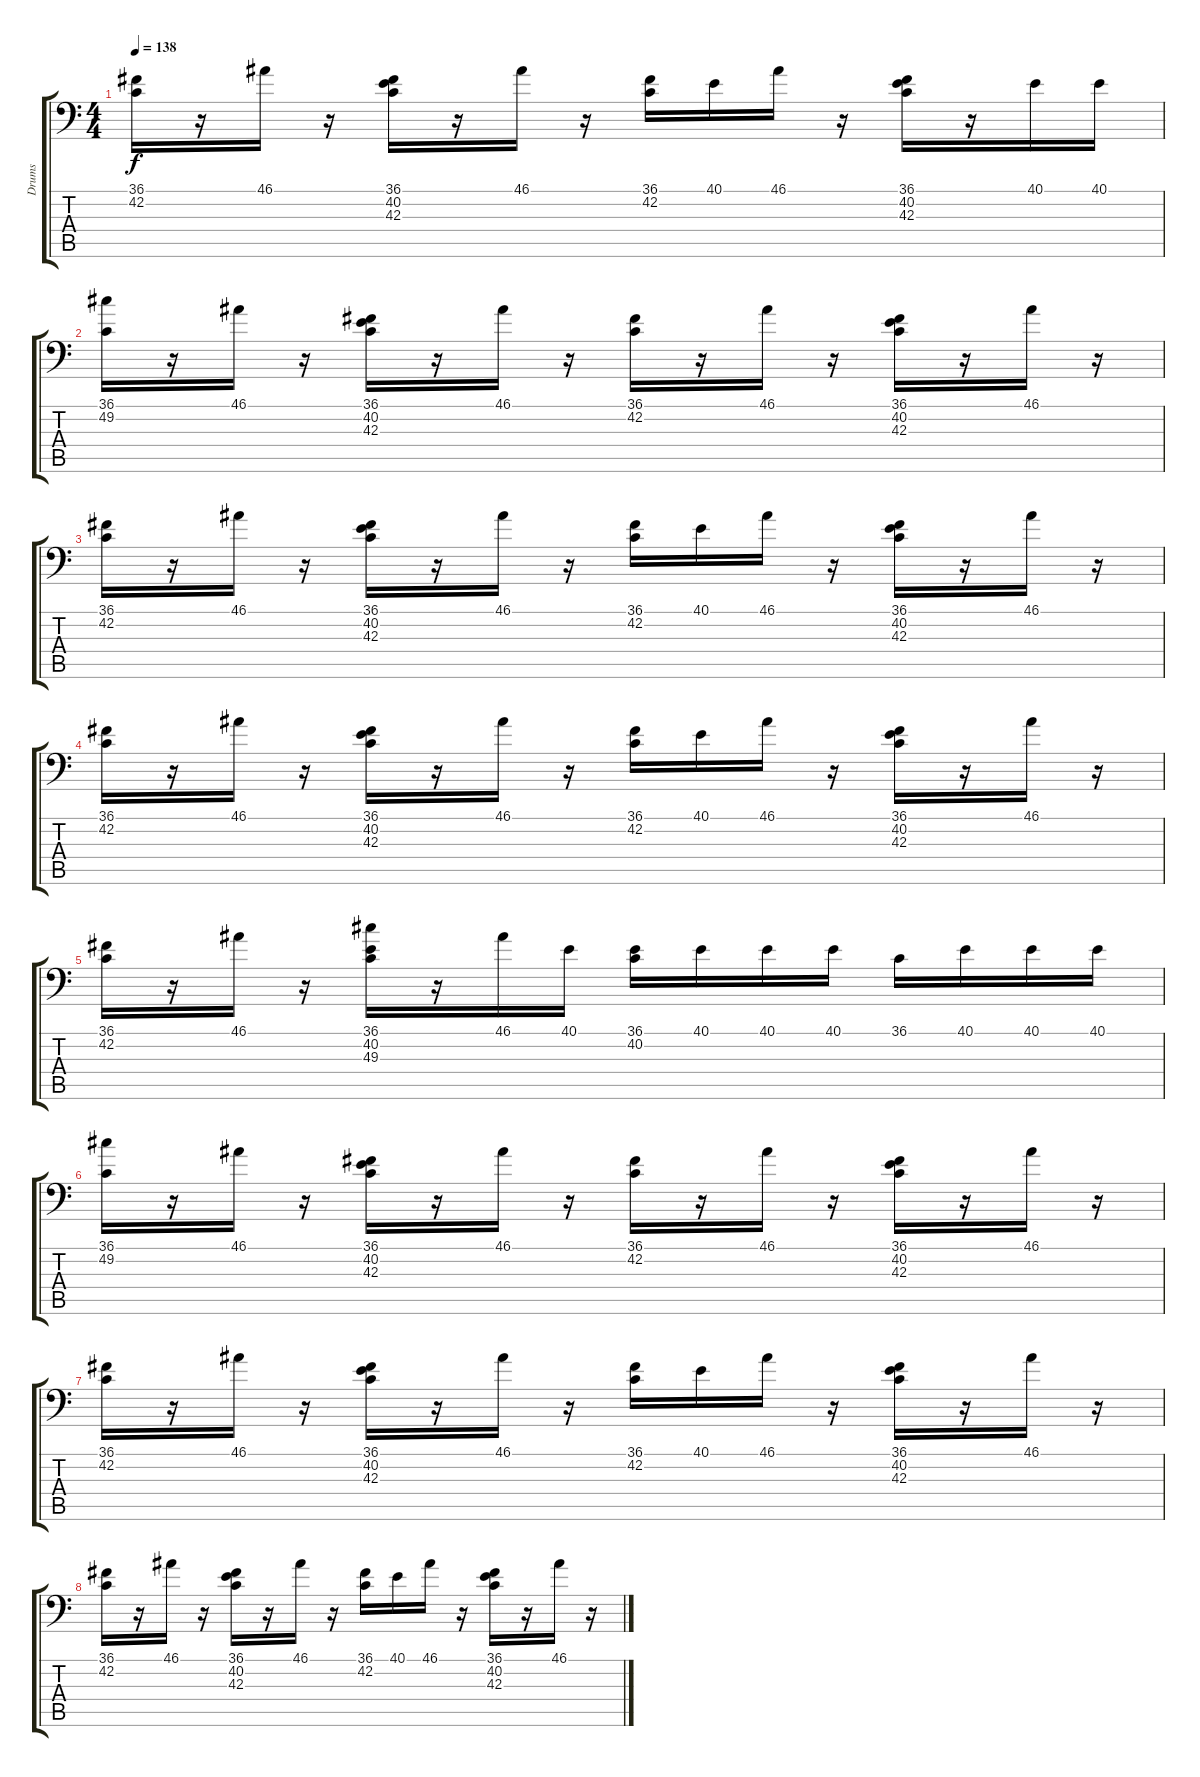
\track ("Drums" "Drums") {instrument acousticgrandpiano}
\staff {score tabs}
\tuning (C-1 C-1 C-1 C-1 C-1 C-1) {hide}
\ts (4 4)
\tempo 138
\clef f4
\ks c
(36.1 42.2).16{dy f} r.16 46.1.16 r.16 (36.1 40.2 42.3).16 r.16 46.1.16 r.16 (36.1 42.2).16 40.1.16 46.1.16 r.16 (36.1 40.2 42.3).16 r.16 40.1.16 40.1.16 |
(36.1 49.2).16 r.16 46.1.16 r.16 (36.1 40.2 42.3).16 r.16 46.1.16 r.16 (36.1 42.2).16 r.16 46.1.16 r.16 (36.1 40.2 42.3).16 r.16 46.1.16 r.16 |
(36.1 42.2).16 r.16 46.1.16 r.16 (36.1 40.2 42.3).16 r.16 46.1.16 r.16 (36.1 42.2).16 40.1.16 46.1.16 r.16 (36.1 40.2 42.3).16 r.16 46.1.16 r.16 |
(36.1 42.2).16 r.16 46.1.16 r.16 (36.1 40.2 42.3).16 r.16 46.1.16 r.16 (36.1 42.2).16 40.1.16 46.1.16 r.16 (36.1 40.2 42.3).16 r.16 46.1.16 r.16 |
(36.1 42.2).16 r.16 46.1.16 r.16 (36.1 40.2 49.3).16 r.16 46.1.16 40.1.16 (36.1 40.2).16 40.1.16 40.1.16 40.1.16 36.1.16 40.1.16 40.1.16 40.1.16 |
(36.1 49.2).16 r.16 46.1.16 r.16 (36.1 40.2 42.3).16 r.16 46.1.16 r.16 (36.1 42.2).16 r.16 46.1.16 r.16 (36.1 40.2 42.3).16 r.16 46.1.16 r.16 |
(36.1 42.2).16 r.16 46.1.16 r.16 (36.1 40.2 42.3).16 r.16 46.1.16 r.16 (36.1 42.2).16 40.1.16 46.1.16 r.16 (36.1 40.2 42.3).16 r.16 46.1.16 r.16 |
(36.1 42.2).16 r.16 46.1.16 r.16 (36.1 40.2 42.3).16 r.16 46.1.16 r.16 (36.1 42.2).16 40.1.16 46.1.16 r.16 (36.1 40.2 42.3).16 r.16 46.1.16 r.16
